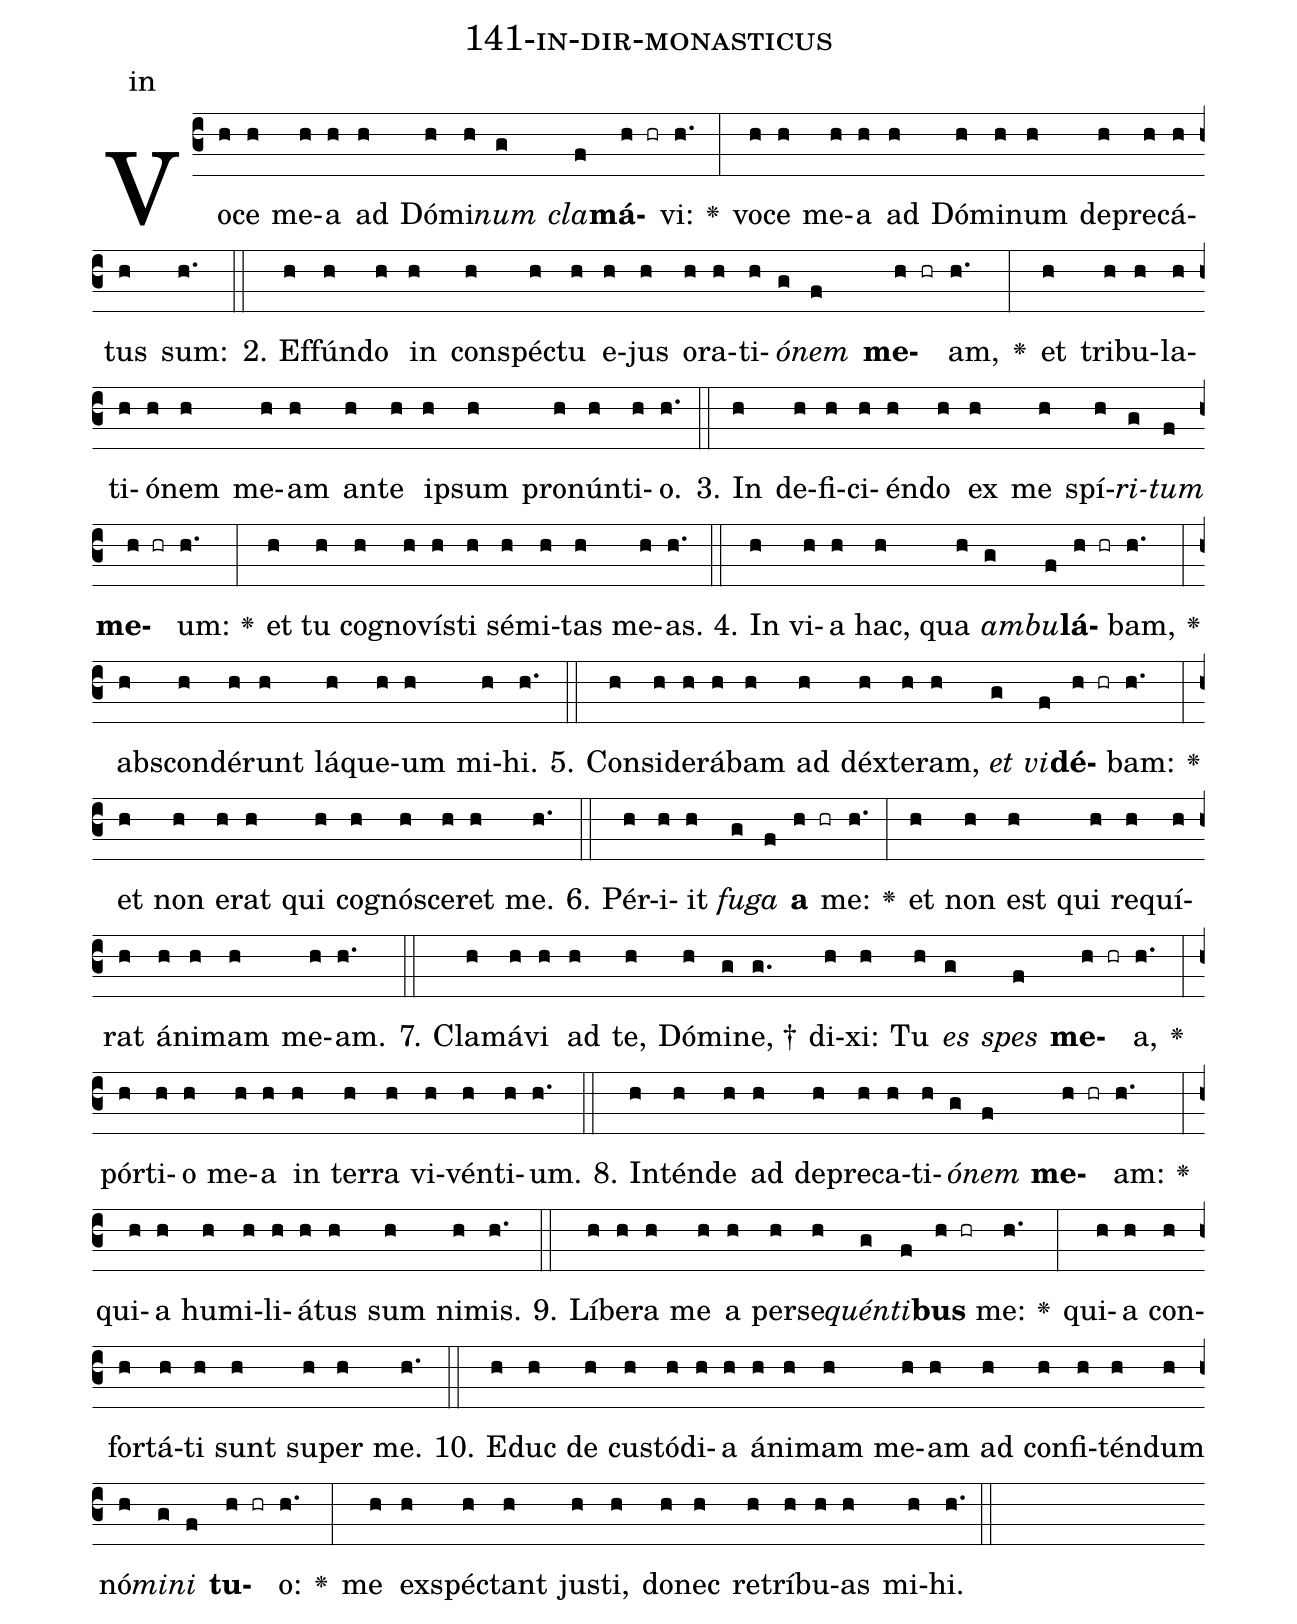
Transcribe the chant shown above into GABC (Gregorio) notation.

name: 141-in-dir-monasticus;
annotation: in;
%%
(c3)Vo(h)ce(h) me(h)a(h) ad(h) Dó(h)mi(h)<i>num</i>(g) <i>cla</i>(f)<b>má</b>(h hr)vi:(h.) <v>\greheightstar</v>(:) vo(h)ce(h) me(h)a(h) ad(h) Dó(h)mi(h)num(h) de(h)pre(h)cá(h)tus(h) sum:(h.) (::)
2. Ef(h)fún(h)do(h) in(h) con(h)spéc(h)tu(h) e(h)jus(h) o(h)ra(h)ti(h)<i>ó</i>(g)<i>nem</i>(f) <b>me</b>(h hr)am,(h.) <v>\greheightstar</v>(:) et(h) tri(h)bu(h)la(h)ti(h)ó(h)nem(h) me(h)am(h) an(h)te(h) ip(h)sum(h) pro(h)nún(h)ti(h)o.(h.) (::)
3. In(h) de(h)fi(h)ci(h)én(h)do(h) ex(h) me(h) spí(h)<i>ri</i>(g)<i>tum</i>(f) <b>me</b>(h hr)um:(h.) <v>\greheightstar</v>(:) et(h) tu(h) co(h)gno(h)vís(h)ti(h) sé(h)mi(h)tas(h) me(h)as.(h.) (::)
4. In(h) vi(h)a(h) hac,(h) qua(h) <i>am</i>(g)<i>bu</i>(f)<b>lá</b>(h hr)bam,(h.) <v>\greheightstar</v>(:) abs(h)con(h)dé(h)runt(h) lá(h)que(h)um(h) mi(h)hi.(h.) (::)
5. Con(h)si(h)de(h)rá(h)bam(h) ad(h) déx(h)te(h)ram,(h) <i>et</i>(g) <i>vi</i>(f)<b>dé</b>(h hr)bam:(h.) <v>\greheightstar</v>(:) et(h) non(h) e(h)rat(h) qui(h) co(h)gnó(h)sce(h)ret(h) me.(h.) (::)
6. Pér(h)i(h)it(h) <i>fu</i>(g)<i>ga</i>(f) <b>a</b>(h hr) me:(h.) <v>\greheightstar</v>(:) et(h) non(h) est(h) qui(h) re(h)quí(h)rat(h) á(h)ni(h)mam(h) me(h)am.(h.) (::)
7. Cla(h)má(h)vi(h) ad(h) te,(h) Dó(h)mi(g)ne, †(g.) di(h)xi:(h) Tu(h) <i>es</i>(g) <i>spes</i>(f) <b>me</b>(h hr)a,(h.) <v>\greheightstar</v>(:) pór(h)ti(h)o(h) me(h)a(h) in(h) ter(h)ra(h) vi(h)vén(h)ti(h)um.(h.) (::)
8. In(h)tén(h)de(h) ad(h) de(h)pre(h)ca(h)ti(h)<i>ó</i>(g)<i>nem</i>(f) <b>me</b>(h hr)am:(h.) <v>\greheightstar</v>(:) qui(h)a(h) hu(h)mi(h)li(h)á(h)tus(h) sum(h) ni(h)mis.(h.) (::)
9. Lí(h)be(h)ra(h) me(h) a(h) per(h)se(h)<i>quén</i>(g)<i>ti</i>(f)<b>bus</b>(h hr) me:(h.) <v>\greheightstar</v>(:) qui(h)a(h) con(h)for(h)tá(h)ti(h) sunt(h) su(h)per(h) me.(h.) (::)
10. E(h)duc(h) de(h) cus(h)tó(h)di(h)a(h) á(h)ni(h)mam(h) me(h)am(h) ad(h) con(h)fi(h)tén(h)dum(h) nó(h)<i>mi</i>(g)<i>ni</i>(f) <b>tu</b>(h hr)o:(h.) <v>\greheightstar</v>(:) me(h) ex(h)spéc(h)tant(h) jus(h)ti,(h) do(h)nec(h) re(h)trí(h)bu(h)as(h) mi(h)hi.(h.) (::)
